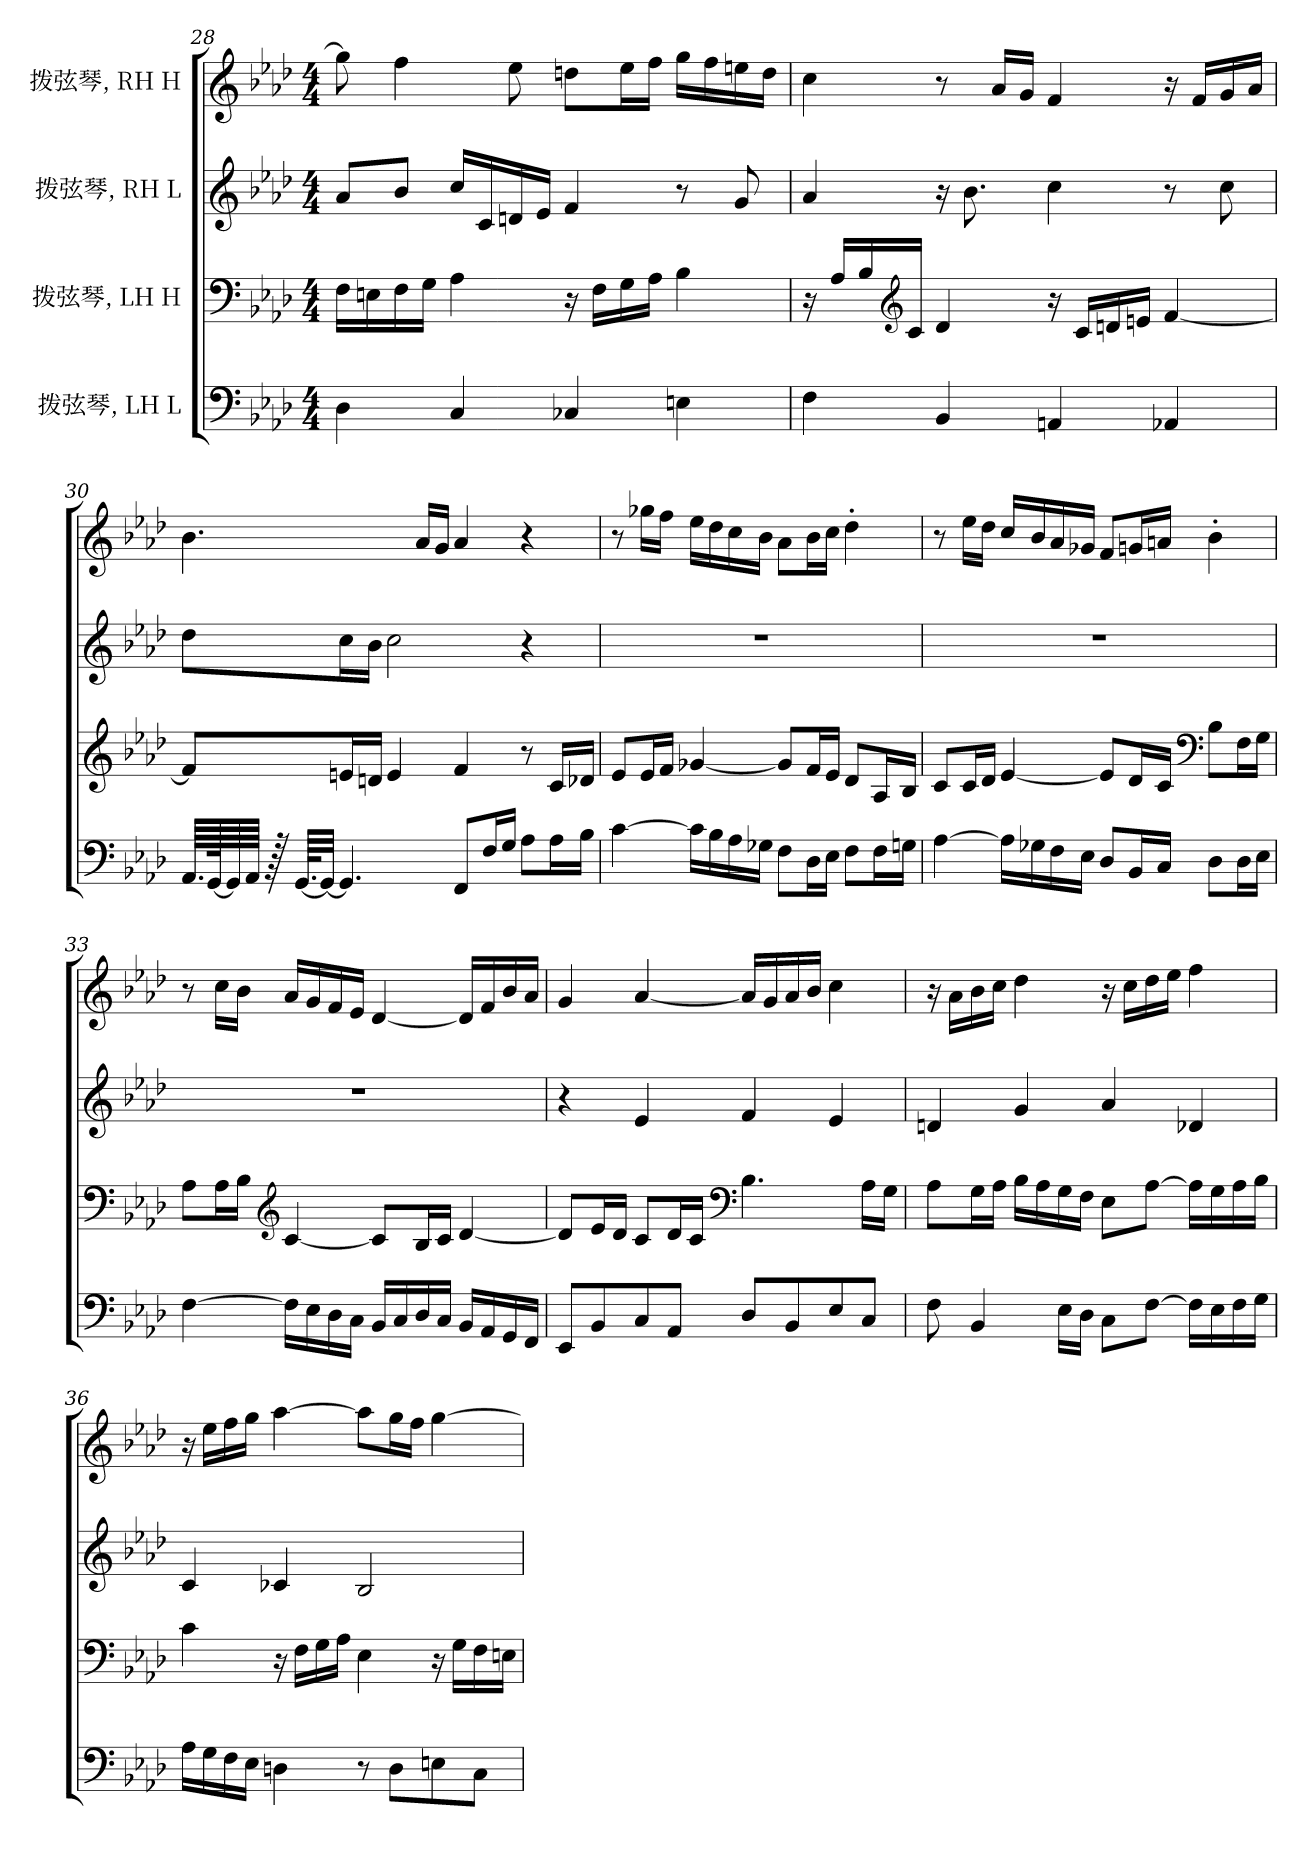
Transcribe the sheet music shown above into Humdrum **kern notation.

**kern	**kern	**kern	**kern
*part4	*part3	*part2	*part1
*staff4	*staff3	*staff2	*staff1
*I"拨弦琴, LH L	*I"拨弦琴, LH H	*I"拨弦琴, RH L	*I"拨弦琴, RH H
!!LO:LB:g=z
*clefF4	*clefF4	*clefG2	*clefG2
*k[b-e-a-d-]	*k[b-e-a-d-]	*k[b-e-a-d-]	*k[b-e-a-d-]
*M4/4	*M4/4	*M4/4	*M4/4
=28	=28	=28	=28
4D-\	16F\LL	8a-/L	8gg\]
.	16En\	.	.
.	16F\	8b-/J	4ff\
.	16G\JJ	.	.
4C/	4A-\	16cc/LL	.
.	.	16c/	.
.	.	16dn/	8ee-\
.	.	16e-/JJ	.
4C-X/	16r	4f/	8ddn\L
.	16F\LL	.	.
.	16G\	.	16ee-\L
.	16A-\JJ	.	16ff\JJ
4En\	4B-\	8r	16gg\LL
.	.	.	16ff\
.	.	8g/	16een\
.	.	.	16dd\JJ
=29	=29	=29	=29
4F\	16r	4a-/	4cc\
.	16A-/LL	.	.
.	16B-/	.	.
*	*clefG2	*	*
.	16c/JJ	.	.
4BB-/	4d-/	16r	8r
.	.	8.b-\	.
.	.	.	16a-/LL
.	.	.	16g/JJ
4AAn/	16r	4cc\	4f/
.	16c/LL	.	.
.	16dn/	.	.
.	16en/JJ	.	.
4AA-X/	[4f/	8r	16r
.	.	.	16f/LL
.	.	8cc\	16g/
.	.	.	16a-/JJ
!!LO:LB:g=z
=30	=30	=30	=30
64.AA-/LLLL	8f/L]	8dd-\L	4.b-\
[128GG/K	.	.	.
64GG/]	.	.	.
64AA-/JJJJ	.	.	.
128r	.	.	.
[64.GG/KLLL	.	.	.
32GG/JJJ_	.	.	.
4.GG/]	16en/L	16cc\L	.
.	16dn/JJ	16b-\JJ	.
.	4e/	2cc\	.
.	.	.	16a-/LL
.	.	.	16g/JJ
8FF/L	4f/	.	4a-/
16F/L	.	.	.
16G/JJ	.	.	.
8A-\L	8r	4r	4r
16A-\L	16c/LL	.	.
16B-\JJ	16d-X/JJ	.	.
=31	=31	=31	=31
[4c\	8e-/L	1r	8r
.	16e-/L	.	16gg-X\LL
.	16f/JJ	.	16ff\JJ
16c\LL]	[4g-X/	.	16ee-\LL
16B-\	.	.	16dd-\
16A-\	.	.	16cc\
16G-X\JJ	.	.	16b-\JJ
8F\L	8g-/L]	.	8a-\L
16D-\L	16f/L	.	16b-\L
16E-\JJ	16e-/JJ	.	16cc\JJ
8F\L	8d-/L	.	4dd-'\
16F\L	16A-/L	.	.
16Gn\JJ	16B-/JJ	.	.
!!LO:PB:g=z
=32	=32	=32	=32
[4A-\	8c/L	1r	8r
.	16c/L	.	16ee-\LL
.	16d-/JJ	.	16dd-\JJ
16A-\LL]	[4e-/	.	16cc/LL
16G-X\	.	.	16b-/
16F\	.	.	16a-/
16E-\JJ	.	.	16g-X/JJ
8D-/L	8e-/L]	.	8f/L
16BB-/L	16d-/L	.	16gn/L
16C/JJ	16c/JJ	.	16an/JJ
*	*clefF4	*	*
8D-\L	8B-\L	.	4b-'\
16D-\L	16F\L	.	.
16E-\JJ	16G\JJ	.	.
=33	=33	=33	=33
[4F\	8A-\L	1r	8r
.	16A-\L	.	16cc\LL
.	16B-\JJ	.	16b-\JJ
*	*clefG2	*	*
16F\LL]	[4c/	.	16a-/LL
16E-\	.	.	16g/
16D-\	.	.	16f/
16C\JJ	.	.	16e-/JJ
16BB-/LL	8c/L]	.	[4d-/
16C/	.	.	.
16D-/	16B-/L	.	.
16C/JJ	16c/JJ	.	.
16BB-/LL	[4d-/	.	16d-/LL]
16AA-/	.	.	16f/
16GG/	.	.	16b-/
16FF/JJ	.	.	16a-/JJ
!!LO:LB:g=z
=34	=34	=34	=34
8EE-/L	8d-/L]	4r	4g/
8BB-/	16e-/L	.	.
.	16d-/JJ	.	.
8C/	8c/L	4e-/	[4a-/
8AA-/J	16d-/L	.	.
.	16c/JJ	.	.
*	*clefF4	*	*
8D-/L	4.B-\	4f/	16a-/LL]
.	.	.	16g/
8BB-/	.	.	16a-/
.	.	.	16b-/JJ
8E-/	.	4e-/	4cc\
8C/J	16A-\LL	.	.
.	16G\JJ	.	.
=35	=35	=35	=35
8F\	8A-\L	4dn/	16r
.	.	.	16a-\LL
4BB-/	16G\L	.	16b-\
.	16A-\JJ	.	16cc\JJ
.	16B-\LL	4g/	4dd-\
.	16A-\	.	.
16E-\LL	16G\	.	.
16D-\JJ	16F\JJ	.	.
8C\L	8E-\L	4a-/	16r
.	.	.	16cc\LL
[8F\J	[8A-\J	.	16dd-\
.	.	.	16ee-\JJ
16F\LL]	16A-\LL]	4d-X/	4ff\
16E-\	16G\	.	.
16F\	16A-\	.	.
16G\JJ	16B-\JJ	.	.
!!LO:LB:g=z
=36	=36	=36	=36
16A-\LL	4c\	4c/	16r
16G\	.	.	16ee-\LL
16F\	.	.	16ff\
16E-\JJ	.	.	16gg\JJ
4Dn\	16r	4c-X/	[4aa-\
.	16F\LL	.	.
.	16G\	.	.
.	16A-\JJ	.	.
8r	4E-\	2B-/	8aa-\L]
8D\L	.	.	16gg\L
.	.	.	16ff\JJ
8En\	16r	.	[4gg\
.	16G\LL	.	.
8C\J	16F\	.	.
.	16En\JJ	.	.
=	=	=	=
*-	*-	*-	*-
